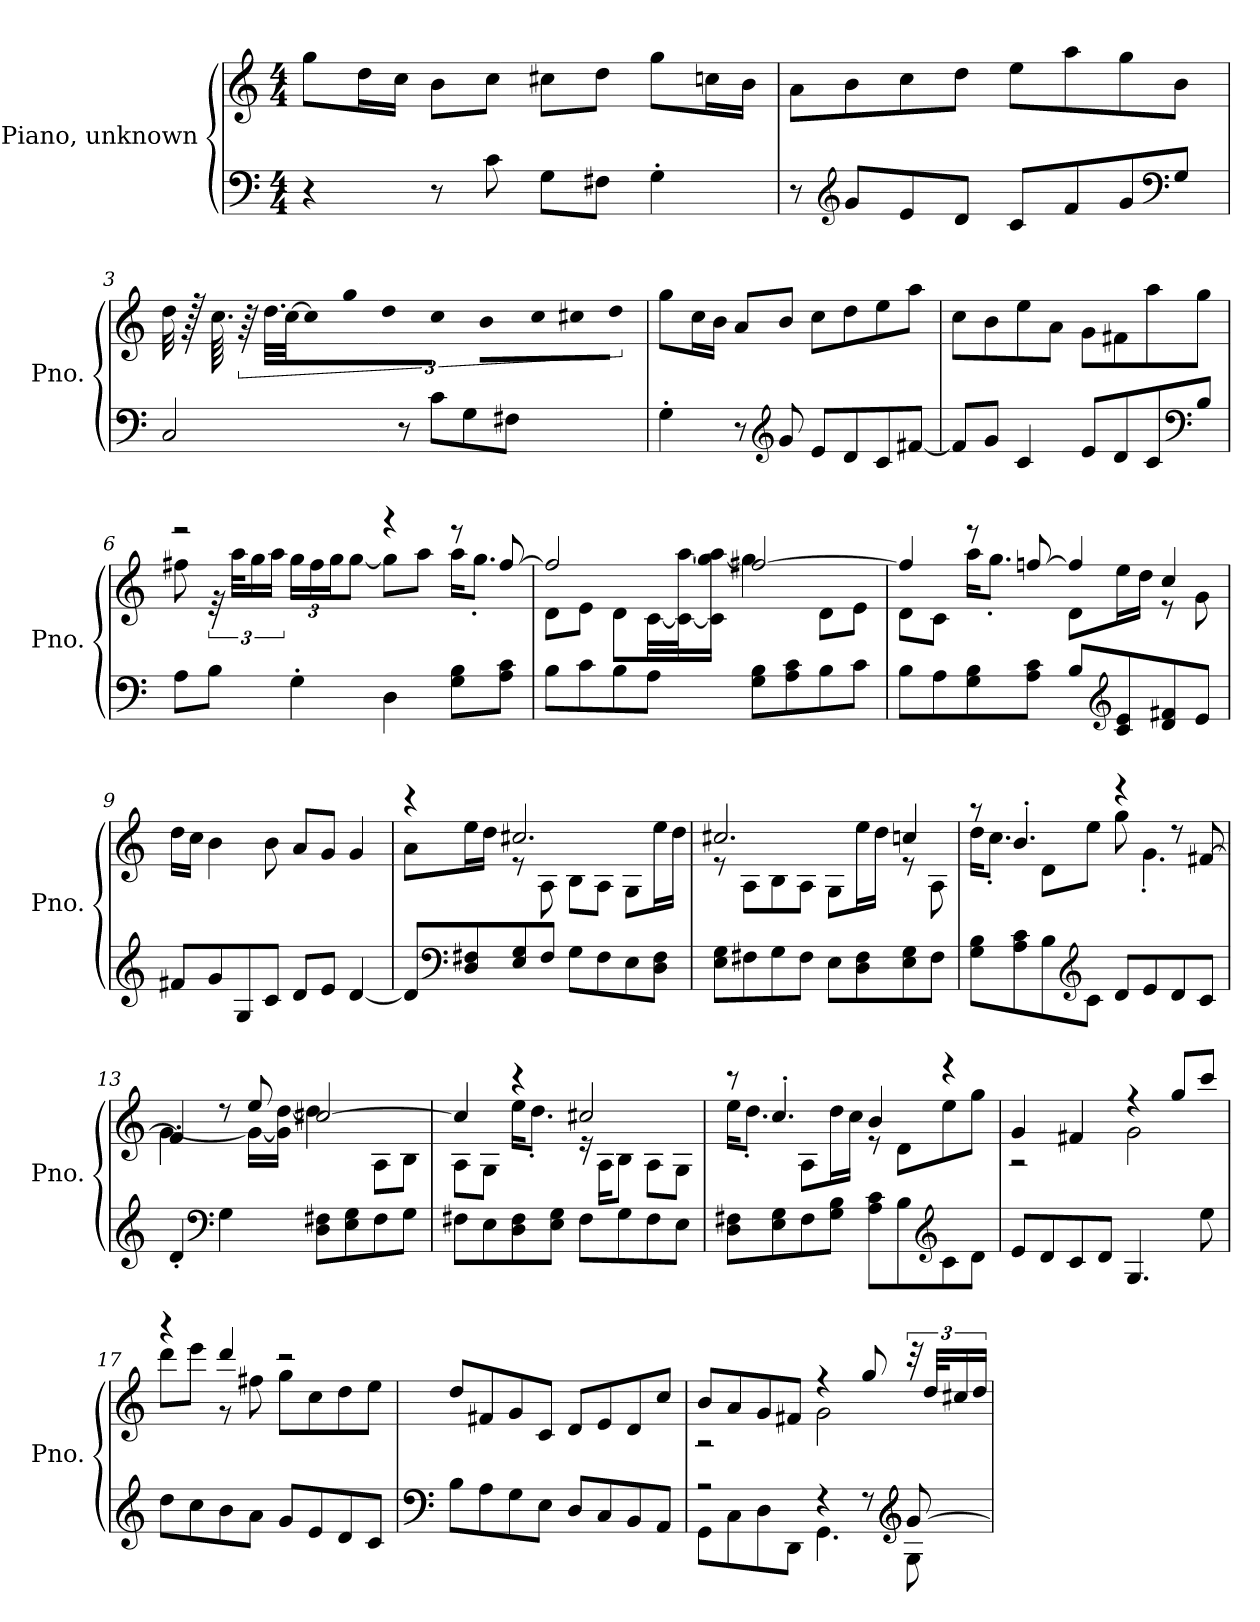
**kern	**kern
*part1	*part1
*staff2	*staff1
*I"Piano, unknown	*
*I'Pno.	*
*clefF4	*clefG2
*k[]	*k[]
*M4/4	*M4/4
*MM113	*MM113
=1	=1
4r	8gg\L
.	16dd\L
.	16cc\JJ
8r	8b\L
8c\	8cc\J
8G\L	8cc#X\L
8F#X\J	8dd\J
4G'\	8gg\L
.	16ccn\L
.	16b\JJ
=2	=2
8r	8a\L
*clefG2	*
8g/L	8b\
8e/	8cc\
8d/J	8dd\J
8c/L	8ee\L
8f/	8aa\
8g/	8gg\
*clefF4	*
8G/J	8b\J
=3	=3
2C/	32dd\
.	128r
.	64.cc\
.	96r
.	48.dd\LLL
.	[48cc\JJ
.	8cc\]
.	8gg\
.	16dd\L
.	16cc\JJ
8r	8b\L
8c\L	8cc\
8G\	8cc#X\
8F#X\J	8dd\J
!!LO:LB:g=z
=4	=4
4G'\	8gg\L
.	16cc\L
.	16b\JJ
8r	8a/L
*clefG2	*
8g/	8b/J
8e/L	8cc\L
8d/	8dd\
8c/	8ee\
[8f#X/J	8aa\J
=5	=5
8f#/L]	8cc\L
8g/J	8b\
4c/	8ee\
.	8a\J
8e/L	8g\L
8d/	8f#X\
8c/	8aa\
*clefF4	*
8B/J	8gg\J
=6	=6
*	*^
8A\L	2r	8ff#X\
8B\J	.	48r
.	.	48aa\KLL
.	.	24gg\
.	.	24aa\JJ
*	*	*Xbrackettup
4G'\	.	24gg\LL
.	.	24ff#\
.	.	24gg\J
.	.	[8gg\J
4D\	4r	8gg\L]
.	.	8aa\J
8G\ 8B\L	8r	16aa\KL
.	.	8.gg'\J
8A\ 8c\J	[8ff#/	.
!!LO:LB:g=z	!!
=7	=7	=7
8B\L	2ff#/]	8d\L
8c\	.	8e\J
8B\	.	8d\L
8A\J	.	[32c\LL
.	.	32c\_ [32aa\J
.	.	16c\] [16gg\ 16aa\]JJ
8G\ 8B\L	[2ff#X/	4gg\]
8A\ 8c\	.	.
8B\	.	8d\L
8c\J	.	8e\J
=8	=8	=8
8B\L	4ff#/]	8d\L
8A\	.	8c\J
8G\ 8B\	8r	16aa\KL
.	.	8.gg'\J
8A\ 8c\J	[8ffn/	.
8B/L	4ff/]	8d\L
*clefG2	*	*
8c/ 8e/	.	16ee\L
.	.	16dd\JJ
8d/ 8f#X/	4cc/	8r
8e/J	.	8g\
*	*v	*v
=9	=9
8f#X/L	16dd\LL
.	16cc\JJ
8g/	4b\
8G/	.
8c/J	8b\
8d/L	8a/L
8e/J	8g/J
[4d/	4g/
!!LO:LB:g=z
=10	=10
*	*^
8d/L]	4r	8a\L
*clefF4	*	*
8D/ 8F#X/	.	16ee\L
.	.	16dd\JJ
8E/ 8G/	2.cc#X/	8r
8F#/J	.	8A\
8G\L	.	8B\L
8F#\	.	8A\J
8E\	.	8G\L
8D\ 8F#\J	.	16ee\L
.	.	16dd\JJ
=11	=11	=11
8E\ 8G\L	2.cc#X/	8r
8F#X\	.	8A\L
8G\	.	8B\
8F#\J	.	8A\J
8E\L	.	8G\L
8D\ 8F#\	.	16ee\L
.	.	16dd\JJ
8E\ 8G\	4ccn/	8r
8F#\J	.	8A\
=12	=12	=12
8G\ 8B\L	8r	16dd\KL
.	.	8.cc'\J
8A\ 8c\	4.b'/	.
8B\	.	8d\L
*clefG2	*	*
8c\J	.	8ee\J
8d/L	4r	8gg\
8e/	.	4.g'\
8d/	8r	.
8c/J	[8f#X/	.
!!LO:LB:g=z	!!
=13	=13	=13
4d'/	4f#/]	[4.g\
*clefF4	*	*
4G\	8r	.
.	8ee/	16g\LL_
.	.	16g\] [16dd\JJ
8D\ 8F#X\L	[2cc#X/	4dd\]
8E\ 8G\	.	.
8F#\	.	8A\L
8G\J	.	8B\J
=14	=14	=14
8F#X\L	4cc#/]	8A\L
8E\	.	8G\J
8D\ 8F#\	4r	16ee\KL
.	.	8.dd'\J
8E\ 8G\J	.	.
8F#\L	2cc#X/	16r
.	.	16A\KL
8G\	.	8B\J
8F#\	.	8A\L
8E\J	.	8G\J
=15	=15	=15
8D\ 8F#X\L	8r	16ee\KL
.	.	8.dd'\J
8E\ 8G\	4.cc'/	.
8F#\	.	8A\L
8G\ 8B\J	.	16dd\L
.	.	16cc\JJ
8A\ 8c\L	4b/	8r
8B\	.	8d\L
*clefG2	*	*
8c\	4r	8ee\
8d\J	.	8gg\J
=16	=16	=16
8e/L	4g/	2r
8d/	.	.
8c/	4f#X/	.
8d/J	.	.
4.G/	4r	2g\
.	8gg/L	.
8ee\	8ccc/J	.
!!LO:LB:g=z	!!
=17	=17	=17
8dd\L	4r	8ddd\L
8cc\	.	8eee\J
8b\	4ddd/	8r
8a\J	.	8ff#X\
8g/L	2r	8gg\L
8e/	.	8cc\
8d/	.	8dd\
8c/J	.	8ee\J
*	*v	*v
=18	=18
*clefF4	*
8B\L	8dd/L
8A\	8f#X/
8G\	8g/
8E\J	8c/J
8D/L	8d/L
8C/	8e/
8BB/	8d/
8AA/J	8cc/J
=19	=19
*^	*^
2r	8GG\L	8b/L	2r
.	8C\	8a/	.
.	8D\	8g/	.
.	8DD\J	8f#X/J	.
4r	4.GG\	4r	2g\
8r	.	8gg/	.
*clefG2	*	*	*
*	*	*brackettup	*
[8g/	8G\	48r	.
.	.	48dd/KLL	.
.	.	24cc#X/	.
.	.	24dd/JJ	.
*v	*v	*	*
*	*v	*v
=	=
*-	*-
